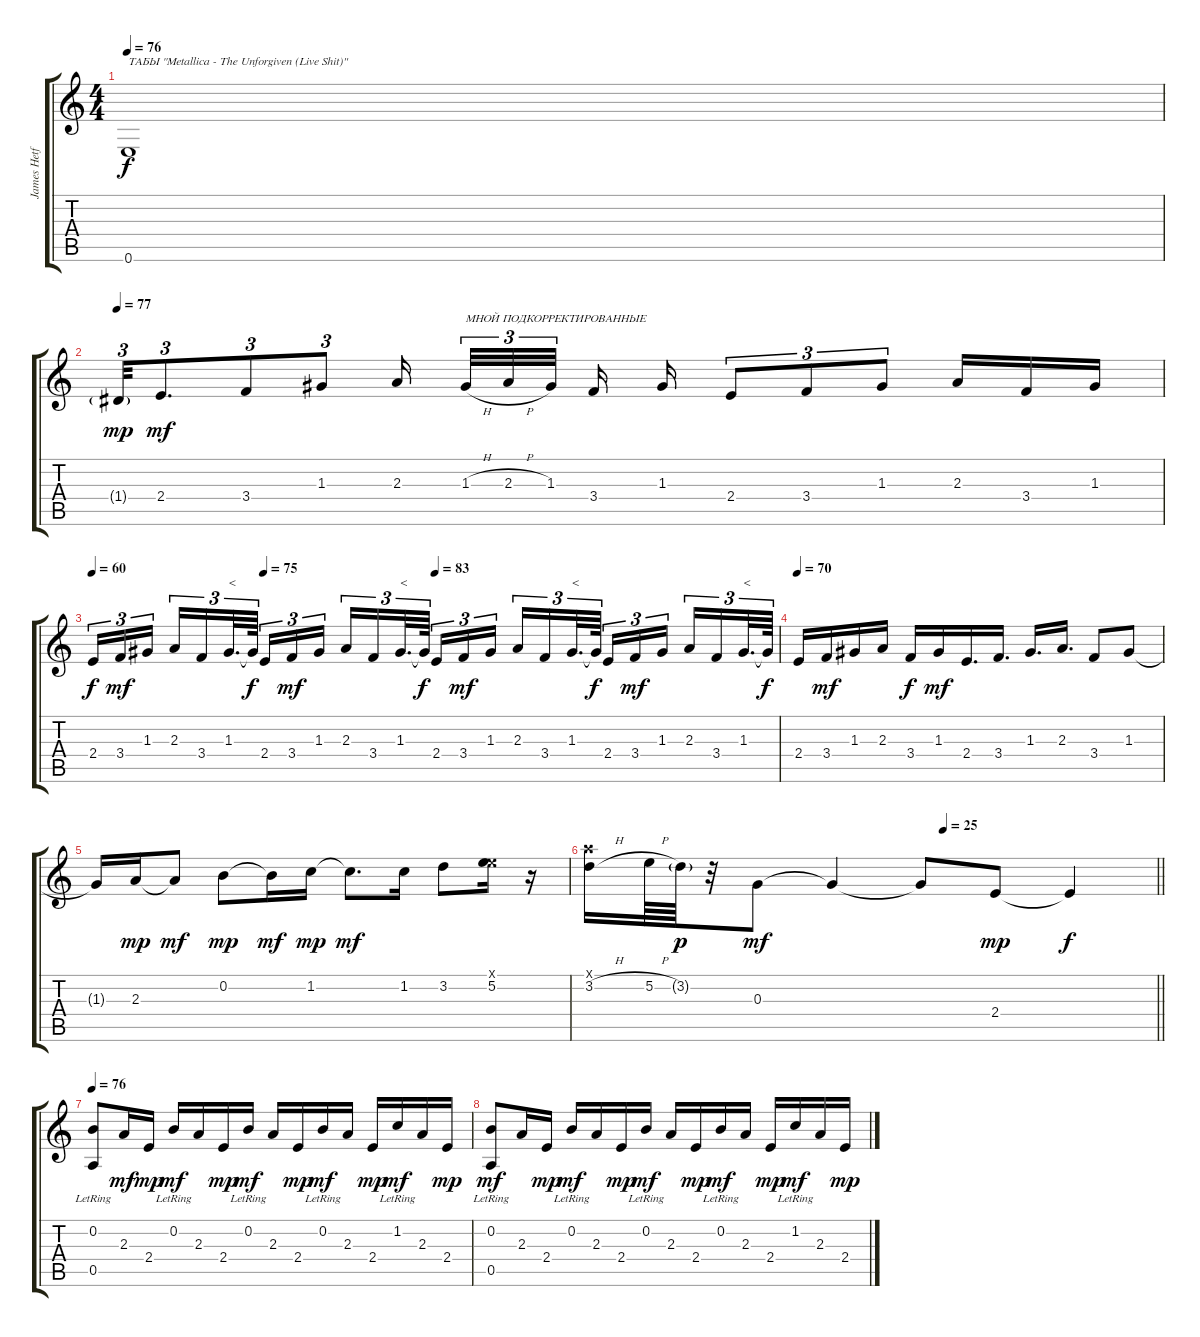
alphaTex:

\track ("James Hetfield" "James Hetf") {instrument acousticguitarsteel}
\staff {score tabs}
\tuning (E4 B3 G3 D3 A2 E2) {hide}
\ts (4 4)
\tempo 76
\tempo 97
\tempo 76
\clef g2
\ks c
0.6.1{txt "ТАБЫ \"Metallica - The Unforgiven (Live Shit)\"" dy f instrument acousticguitarsteel} |
\tempo 77
1.4{g}.32{tu (3 2) dy mp instrument acousticguitarnylon} 2.4.8{d tu (3 2) dy mf} 3.4.8{tu (3 2)} 1.3.8{tu (3 2)} 2.3.16{beam splitsecondary} 1.3{h}.32{tu (3 2) txt "МНОЙ ПОДКОРРЕКТИРОВАННЫЕ"} 2.3{h}.32{tu (3 2)} 1.3.32{tu (3 2) beam splitsecondary} 3.4.16 1.3.16 2.4.8{tu (3 2)} 3.4.8{tu (3 2)} 1.3.8{tu (3 2)} 2.3.16 3.4.16 1.3.16 |
\tempo 60
\tempo (75 0.25)
\tempo (83 0.5)
2.4.16{tu (3 2) dy f} 3.4.16{tu (3 2) dy mf} 1.3.16{tu (3 2) beam splitsecondary} 2.3.16{tu (3 2)} 3.4.16{tu (3 2)} 1.3.32{d tu (3 2) txt "<"} 1.3{t}.64{tu (3 2) dy f} 2.4.16{tu (3 2)} 3.4.16{tu (3 2) dy mf} 1.3.16{tu (3 2)} 2.3.16{tu (3 2)} 3.4.16{tu (3 2)} 1.3.32{d tu (3 2) txt "<"} 1.3{t}.64{tu (3 2) dy f} 2.4.16{tu (3 2)} 3.4.16{tu (3 2) dy mf} 1.3.16{tu (3 2)} 2.3.16{tu (3 2)} 3.4.16{tu (3 2)} 1.3.32{d tu (3 2) txt "<"} 1.3{t}.64{tu (3 2) dy f} 2.4.16{tu (3 2)} 3.4.16{tu (3 2) dy mf} 1.3.16{tu (3 2)} 2.3.16{tu (3 2)} 3.4.16{tu (3 2)} 1.3.32{d tu (3 2) txt "<"} 1.3{t}.64{tu (3 2) dy f} |
\tempo 70
2.4.16 3.4.16{dy mf} 1.3.16 2.3.16 3.4.16{dy f} 1.3.16{dy mf} 2.4.16{d} 3.4.16{d} 1.3.16{d} 2.3.16{d} 3.4.8 1.3.8 |
1.3{t}.16 2.3.16{dy mp} 2.3{t}.8{dy mf} 0.2.8{dy mp} 0.2{t}.16{dy mf} 1.2.16{dy mp} 1.2{t}.8{d dy mf} 1.2.16 3.2.8 (0.1{x} 5.2).16 r.16 |
\tempo (25 0.625)
\barLineRight lightlight
(5.1{x} 3.2{h}).16 5.2{h}.64 3.2{g}.64{dy p} r.32 0.3.8{dy mf} 0.3{t}.4 0.3{t}.8 2.4.8{dy mp} 2.4{t}.4{dy f} |
\section ("" "")
\tempo 76
(0.2{lr} 0.5{lr}).8{instrument acousticguitarsteel} 2.3.16{dy mf} 2.4.16{dy mp} 0.2{lr}.16{dy mf} 2.3.16 2.4.16{dy mp} 0.2{lr}.16{dy mf} 2.3.16 2.4.16{dy mp} 0.2{lr}.16{dy mf} 2.3.16 2.4.16{dy mp} 1.2{lr}.16{dy mf} 2.3.16 2.4.16{dy mp} |
(0.2{lr} 0.5{lr}).8{dy mf} 2.3.16 2.4.16{dy mp} 0.2{lr}.16{dy mf} 2.3.16 2.4.16{dy mp} 0.2{lr}.16{dy mf} 2.3.16 2.4.16{dy mp} 0.2{lr}.16{dy mf} 2.3.16 2.4.16{dy mp} 1.2{lr}.16{dy mf} 2.3.16 2.4.16{dy mp}
